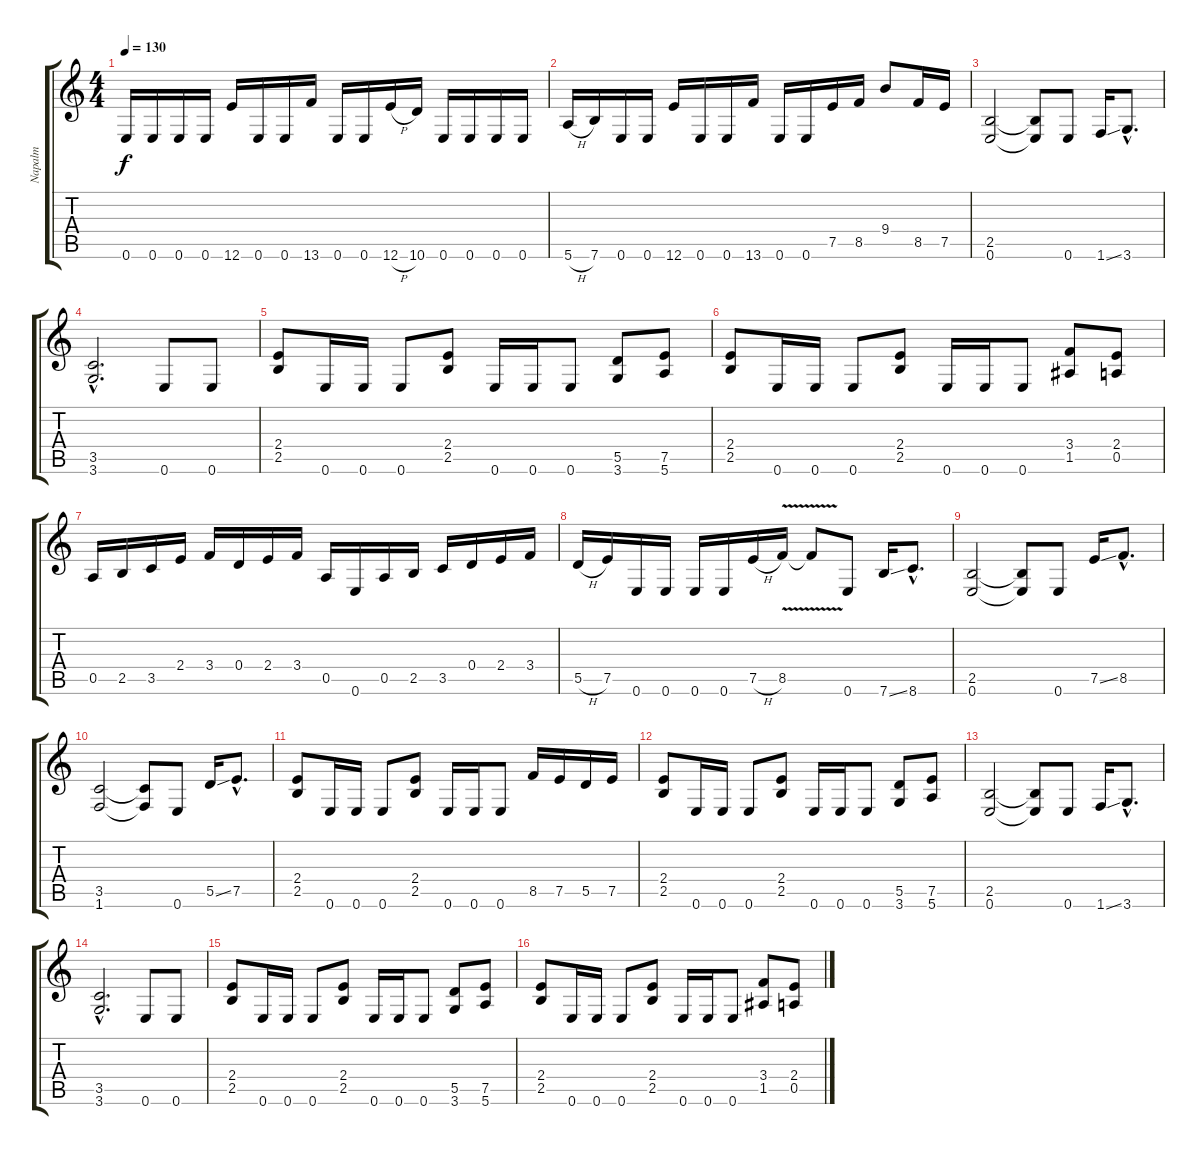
\track ("Napalm" "Napalm") {instrument overdrivenguitar}
\staff {score tabs}
\tuning (E4 B3 G3 D3 A2 E2) {hide}
\ts (4 4)
\tempo 130
\clef g2
\ks c
0.6.16{dy f} 0.6.16 0.6.16 0.6.16 12.6.16 0.6.16 0.6.16 13.6.16 0.6.16 0.6.16 12.6{h}.16 10.6.16 0.6.16 0.6.16 0.6.16 0.6.16 |
5.6{h}.16 7.6.16 0.6.16 0.6.16 12.6.16 0.6.16 0.6.16 13.6.16 0.6.16 0.6.16 7.5.16 8.5.16 9.4.8 8.5.16 7.5.16 |
(2.5 0.6).2 (2.5{t} 0.6{t}).8 0.6.8 1.6{ss}.16 3.6{hac}.8{d} |
(3.5{hac} 3.6{hac}).2{d} 0.6.8 0.6.8 |
(2.4 2.5).8 0.6.16 0.6.16 0.6.8 (2.4 2.5).8 0.6.16 0.6.16 0.6.8 (5.5 3.6).8 (7.5 5.6).8 |
(2.4 2.5).8 0.6.16 0.6.16 0.6.8 (2.4 2.5).8 0.6.16 0.6.16 0.6.8 (3.4 1.5).8 (2.4 0.5).8 |
0.5.16 2.5.16 3.5.16 2.4.16 3.4.16 0.4.16 2.4.16 3.4.16 0.5.16 0.6.16 0.5.16 2.5.16 3.5.16 0.4.16 2.4.16 3.4.16 |
5.5{h}.16 7.5.16 0.6.16 0.6.16 0.6.16 0.6.16 7.5{h}.16 8.5{v}.16 8.5{t}.8 0.6.8 7.6{ss}.16 8.6{hac}.8{d} |
(2.5 0.6).2 (2.5{t} 0.6{t}).8 0.6.8 7.5{ss}.16 8.5{hac}.8{d} |
(3.5 1.6).2 (3.5{t} 1.6{t}).8 0.6.8 5.5{ss}.16 7.5{hac}.8{d} |
(2.4 2.5).8 0.6.16 0.6.16 0.6.8 (2.4 2.5).8 0.6.16 0.6.16 0.6.8 8.5.16 7.5.16 5.5.16 7.5.16 |
(2.4 2.5).8 0.6.16 0.6.16 0.6.8 (2.4 2.5).8 0.6.16 0.6.16 0.6.8 (5.5 3.6).8 (7.5 5.6).8 |
(2.5 0.6).2 (2.5{t} 0.6{t}).8 0.6.8 1.6{ss}.16 3.6{hac}.8{d} |
(3.5{hac} 3.6{hac}).2{d} 0.6.8 0.6.8 |
(2.4 2.5).8 0.6.16 0.6.16 0.6.8 (2.4 2.5).8 0.6.16 0.6.16 0.6.8 (5.5 3.6).8 (7.5 5.6).8 |
(2.4 2.5).8 0.6.16 0.6.16 0.6.8 (2.4 2.5).8 0.6.16 0.6.16 0.6.8 (3.4 1.5).8 (2.4 0.5).8
